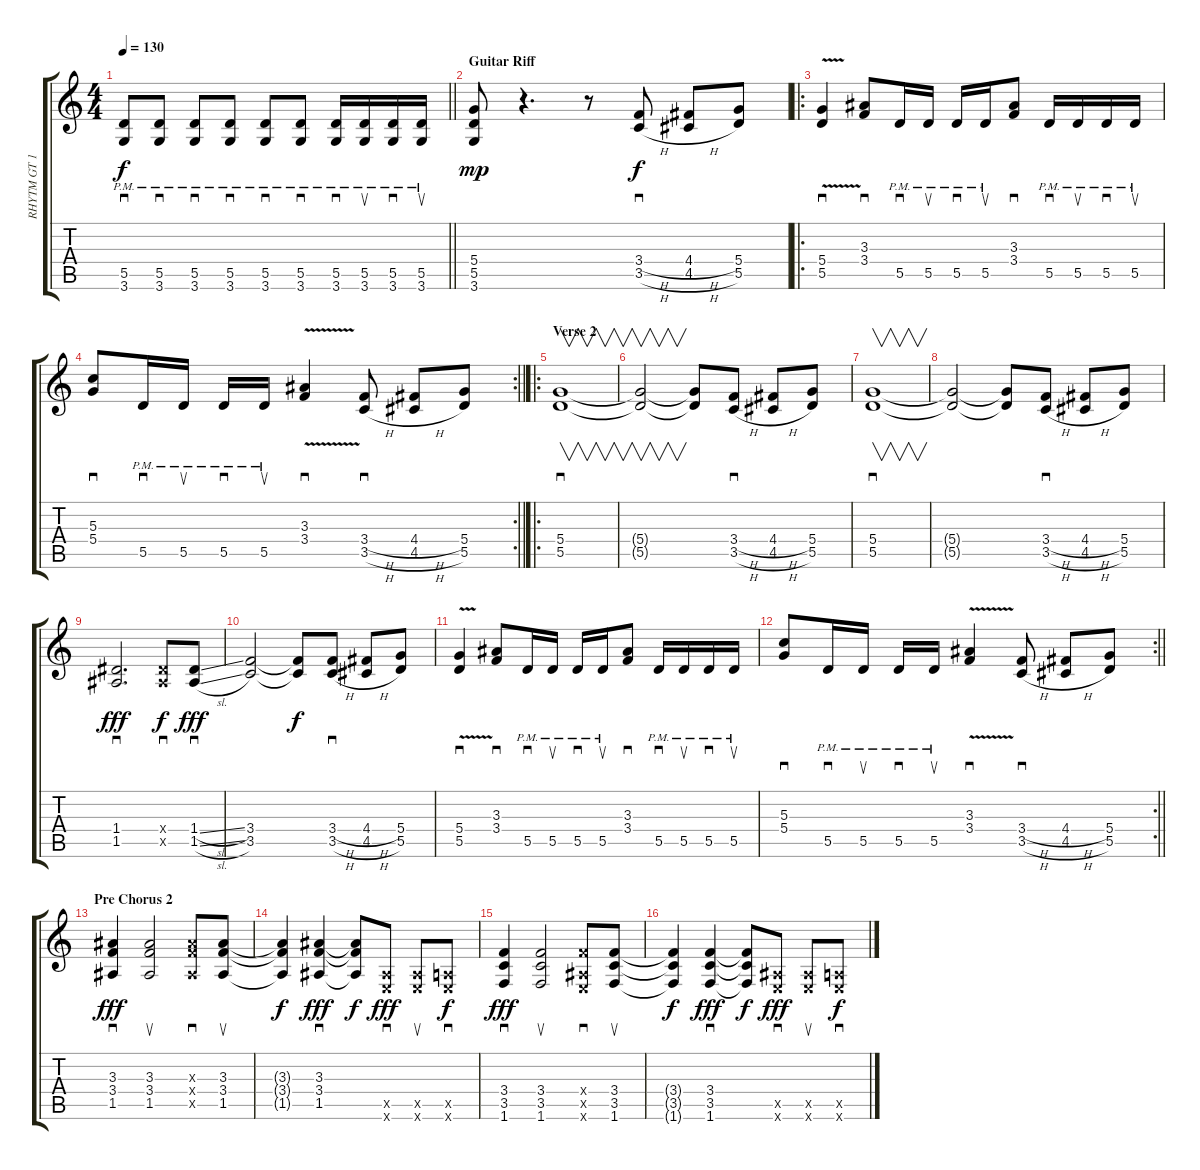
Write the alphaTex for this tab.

\track ("RHYTM GT 1" "RHYTM GT 1") {instrument distortionguitar}
\staff {score tabs}
\tuning (E4 B3 G3 D3 A2 E2) {hide}
\ts (4 4)
\tempo 130
\clef g2
\barLineRight lightlight
\ks c
(5.5 3.6{pm}).8{sd dy f} (5.5 3.6{pm}).8{sd} (5.5 3.6{pm}).8{sd} (5.5 3.6{pm}).8{sd} (5.5 3.6{pm}).8{sd} (5.5 3.6{pm}).8{sd} (5.5 3.6{pm}).16{sd} (5.5 3.6{pm}).16{su} (5.5 3.6{pm}).16{sd} (5.5 3.6{pm}).16{su} |
\section ("" "Guitar Riff")
(5.4 5.5 3.6).8{dy mp} r.4{d} r.8 (3.4{h} 3.5{h}).8{sd dy f} (4.4{h} 4.5{h}).8 (5.4 5.5).8 |
\ro
(5.4{v} 5.5{v}).4{sd} (3.3 3.4).8{sd} 5.5{pm}.16{sd} 5.5{pm}.16{su} 5.5{pm}.16{sd} 5.5{pm}.16{su} (3.3 3.4).8{sd} 5.5{pm}.16{sd} 5.5{pm}.16{su} 5.5{pm}.16{sd} 5.5{pm}.16{su} |
\rc 2
\barLineRight lightlight
(5.3 5.4).8{sd} 5.5{pm}.16{sd} 5.5{pm}.16{su} 5.5{pm}.16{sd} 5.5{pm}.16{su} (3.3{v} 3.4{v}).4{sd} (3.4{h} 3.5{h}).8{sd} (4.4{h} 4.5{h}).8 (5.4 5.5).8 |
\ro
\section ("" "Verse 2")
(5.4 5.5).1{v sd} |
(5.4{t} 5.5{t}).2{v} (5.4{t} 5.5{t}).8 (3.4{h} 3.5{h}).8{sd} (4.4{h} 4.5{h}).8 (5.4 5.5).8 |
(5.4 5.5).1{v sd} |
(5.4{t} 5.5{t}).2 (5.4{t} 5.5{t}).8 (3.4{h} 3.5{h}).8{sd} (4.4{h} 4.5{h}).8 (5.4 5.5).8 |
(1.4 1.5).2{d sd dy fff} (1.4{x} 1.5{x}).8{sd dy f} (1.4{sl} 1.5{sl}).8{sd dy fff} |
(3.4 3.5).2 (3.4{t} 3.5{t}).8{dy f} (3.4{h} 3.5{h}).8{sd} (4.4{h} 4.5{h}).8 (5.4 5.5).8 |
(5.4{v} 5.5{v}).4{sd} (3.3 3.4).8{sd} 5.5{pm}.16{sd} 5.5{pm}.16{su} 5.5{pm}.16{sd} 5.5{pm}.16{su} (3.3 3.4).8{sd} 5.5{pm}.16{sd} 5.5{pm}.16{su} 5.5{pm}.16{sd} 5.5{pm}.16{su} |
\rc 2
\barLineRight lightlight
(5.3 5.4).8{sd} 5.5{pm}.16{sd} 5.5{pm}.16{su} 5.5{pm}.16{sd} 5.5{pm}.16{su} (3.3{v} 3.4{v}).4{sd} (3.4{h} 3.5{h}).8{sd} (4.4{h} 4.5{h}).8 (5.4 5.5).8 |
\section ("" "Pre Chorus 2")
(3.3 3.4 1.5).4{sd dy fff} (3.3 3.4 1.5).2{su} (3.3{x} 3.4{x} 1.5{x}).8{sd} (3.3 3.4 1.5).8{su} |
(3.3{t} 3.4{t} 1.5{t}).4{dy f} (3.3 3.4 1.5).4{sd dy fff} (3.3{t} 3.4{t} 1.5{t}).8{dy f} (1.5{x} 0.6{x}).8{sd dy fff} (1.5{x} 0.6{x}).8{su} (0.5{x} 0.6{x}).8{sd dy f} |
(3.4 3.5 1.6).4{sd dy fff} (3.4 3.5 1.6).2{su} (3.4{x} 1.5{x} 0.6{x}).8{sd} (3.4 3.5 1.6).8{su} |
(3.4{t} 3.5{t} 1.6{t}).4{dy f} (3.4 3.5 1.6).4{sd dy fff} (3.4{t} 3.5{t} 1.6{t}).8{dy f} (1.5{x} 0.6{x}).8{sd dy fff} (1.5{x} 0.6{x}).8{su} (0.5{x} 0.6{x}).8{sd dy f}
